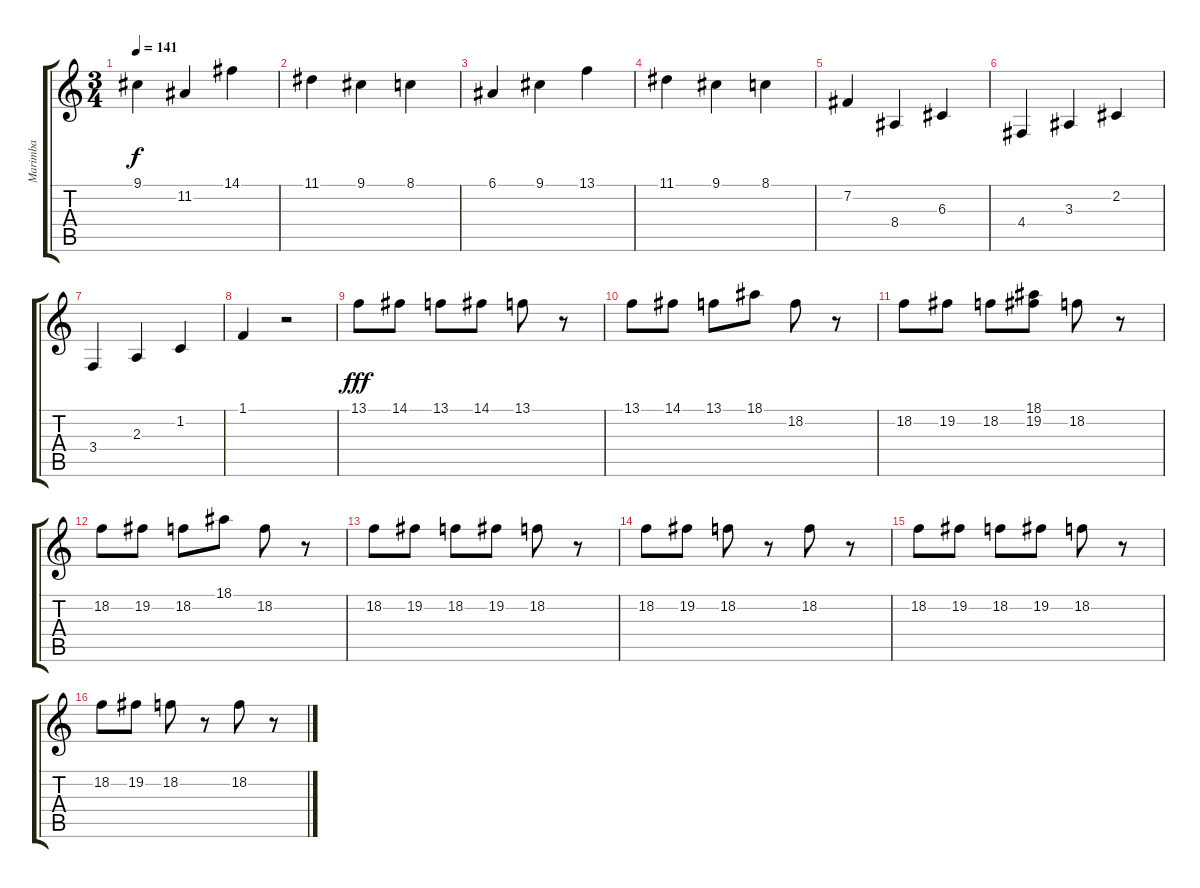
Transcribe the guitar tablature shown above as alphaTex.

\track ("Marimba" "Marimba") {instrument marimba}
\staff {score tabs}
\tuning (E4 B3 G3 D3 A2 E2) {hide}
\ts (3 4)
\tempo 141
\clef g2
\ks c
9.1.4{dy f} 11.2.4 14.1.4 |
11.1.4 9.1.4 8.1.4 |
6.1.4 9.1.4 13.1.4 |
11.1.4 9.1.4 8.1.4 |
7.2.4 8.4.4 6.3.4 |
4.4.4 3.3.4 2.2.4 |
3.4.4 2.3.4 1.2.4 |
1.1.4 r.2 |
13.1.8{dy fff} 14.1.8 13.1.8 14.1.8 13.1.8 r.8 |
13.1.8 14.1.8 13.1.8 18.1.8 18.2.8 r.8 |
18.2.8 19.2.8 18.2.8 (18.1 19.2).8 18.2.8 r.8 |
18.2.8 19.2.8 18.2.8 18.1.8 18.2.8 r.8 |
18.2.8 19.2.8 18.2.8 19.2.8 18.2.8 r.8 |
18.2.8 19.2.8 18.2.8 r.8 18.2.8 r.8 |
18.2.8 19.2.8 18.2.8 19.2.8 18.2.8 r.8 |
18.2.8 19.2.8 18.2.8 r.8 18.2.8 r.8
